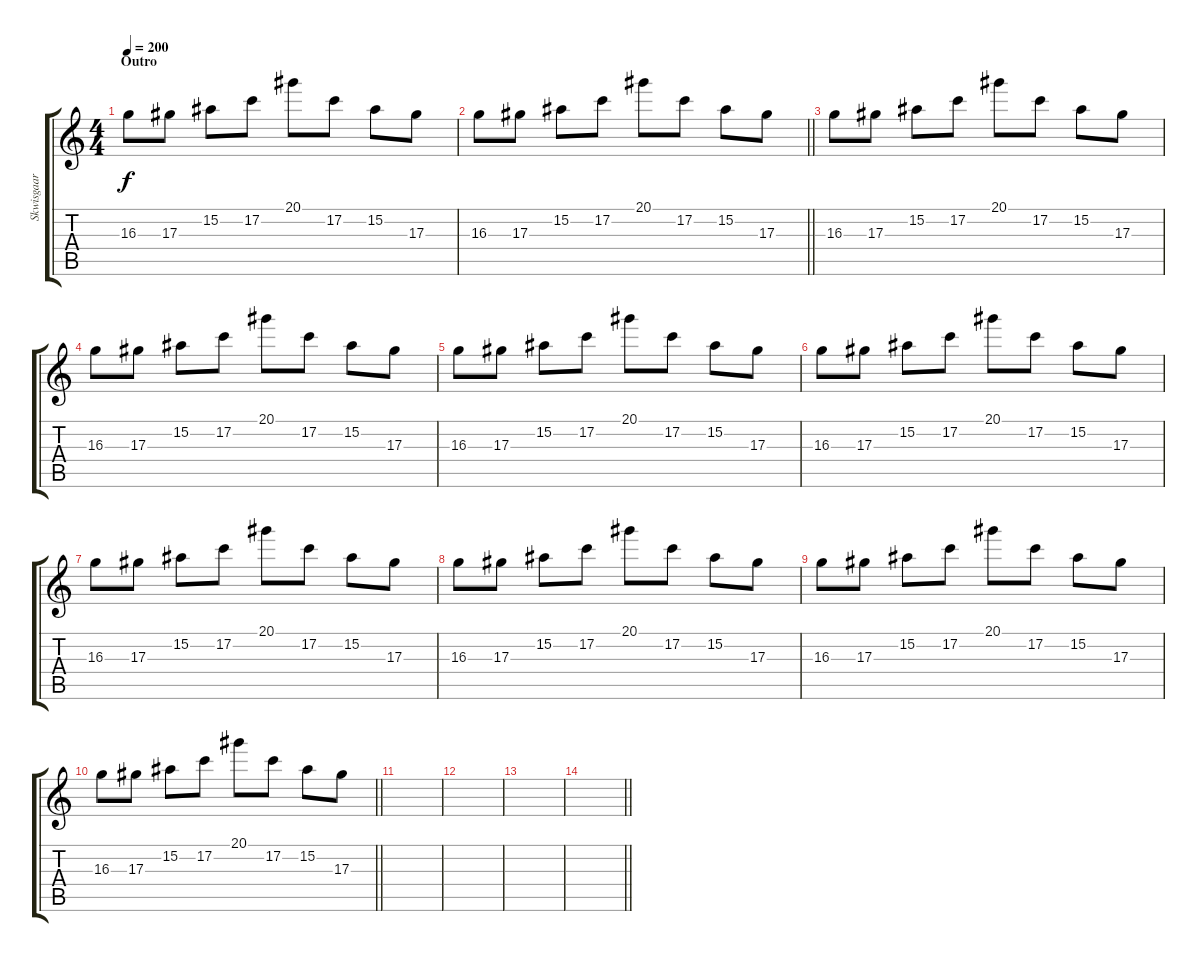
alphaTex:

\track ("Skwisgaar Skwigelf (Solo Guitar 2)" "Skwisgaar ") {instrument distortionguitar}
\staff {score tabs}
\tuning (C4 G3 Eb3 Bb2 F2 C2) {hide}
\ts (4 4)
\section ("" "Outro")
\tempo 200
\clef g2
\ks c
16.3.8{dy f} 17.3.8 15.2.8 17.2.8 20.1.8 17.2.8 15.2.8 17.3.8 |
\barLineRight lightlight
16.3.8 17.3.8 15.2.8 17.2.8 20.1.8 17.2.8 15.2.8 17.3.8 |
16.3.8 17.3.8 15.2.8 17.2.8 20.1.8 17.2.8 15.2.8 17.3.8 |
16.3.8 17.3.8 15.2.8 17.2.8 20.1.8 17.2.8 15.2.8 17.3.8 |
16.3.8 17.3.8 15.2.8 17.2.8 20.1.8 17.2.8 15.2.8 17.3.8 |
16.3.8 17.3.8 15.2.8 17.2.8 20.1.8 17.2.8 15.2.8 17.3.8 |
16.3.8 17.3.8 15.2.8 17.2.8 20.1.8 17.2.8 15.2.8 17.3.8 |
16.3.8 17.3.8 15.2.8 17.2.8 20.1.8 17.2.8 15.2.8 17.3.8 |
16.3.8 17.3.8 15.2.8 17.2.8 20.1.8 17.2.8 15.2.8 17.3.8 |
\barLineRight lightlight
16.3.8 17.3.8 15.2.8 17.2.8 20.1.8 17.2.8 15.2.8 17.3.8 |
|
|
|
\barLineRight lightlight
